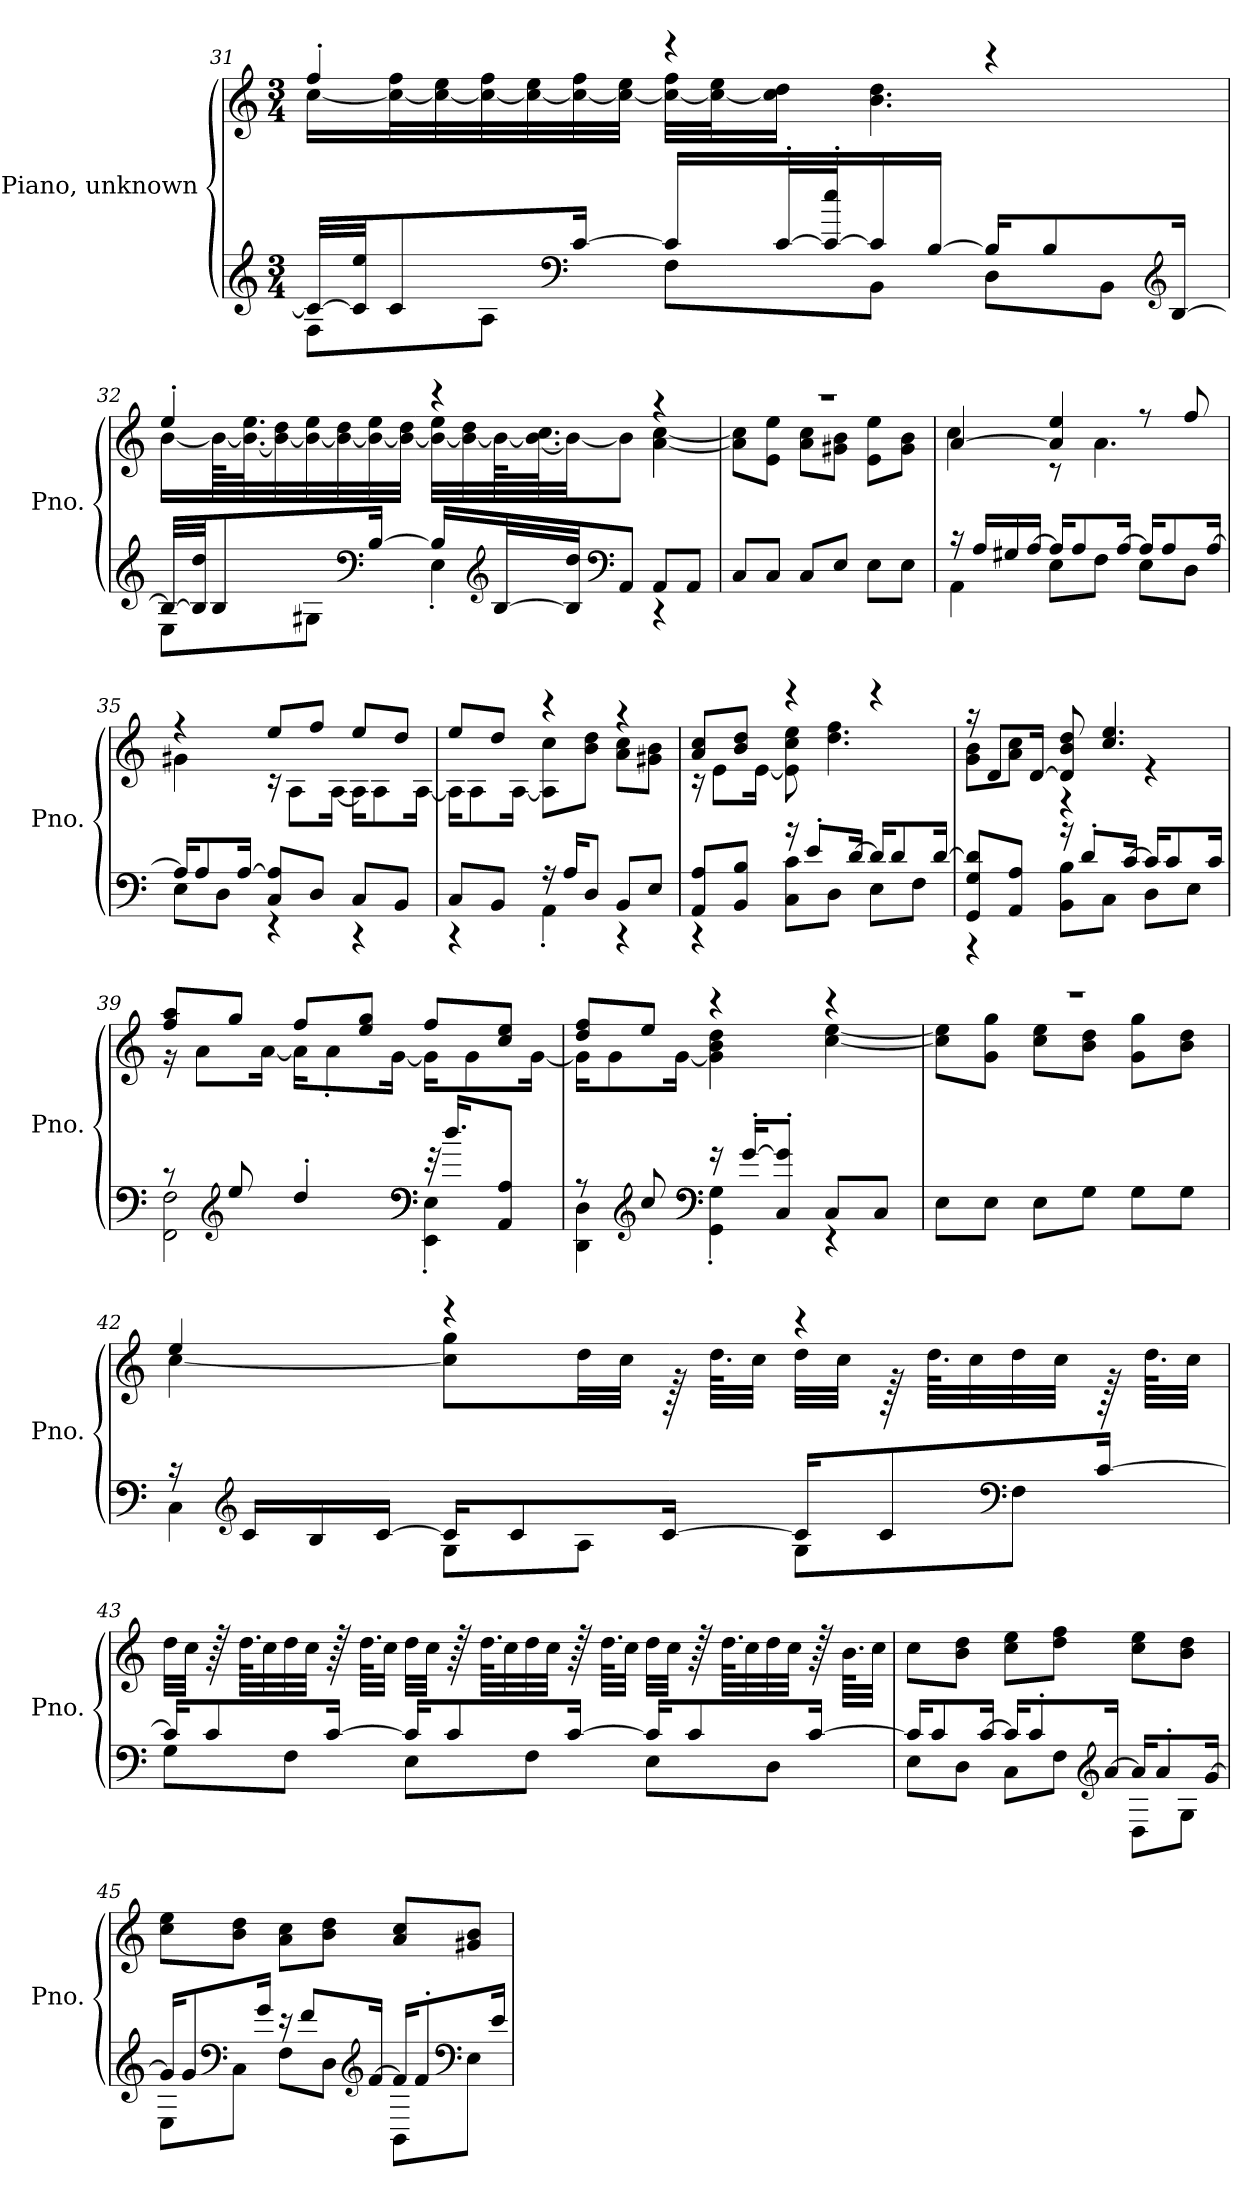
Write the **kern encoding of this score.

**kern	**kern
*part1	*part1
*staff2	*staff1
*I"Piano, unknown	*
*I'Pno.	*
!!LO:PB:g=z
*clefG2	*clefG2
*k[]	*k[]
*M3/4	*M3/4
=31	=31
*^	*^
32c/LLL_	8F\L	4ff'/	[16cc\LL
32c/] 32ee/JJ	.	.	.
8c/	.	.	32cc\_ 32ff\L
.	.	.	32cc\_ 32ee\
.	8A\J	.	32cc\_ 32ff\
.	.	.	32cc\_ 32ee\
*clefF4	*	*	*
[16c/Jk	.	.	32cc\_ 32ff\
.	.	.	32cc\_ 32ee\JJJ
16c/LL]	8F\L	4r	32cc\_ 32ff\LLL
.	.	.	32cc\_ 32ee\J
[32c'/L	.	.	16cc\] 16dd\JJ
32c/_' 32ee/'J	.	.	.
16c/]	8BB\J	.	4.b\ 4.dd\
[16B/JJ	.	.	.
16B/KL]	8D\L	4r	.
8B/	.	.	.
.	8BB\J	.	.
*clefG2	*	*	*
[16B/Jk	.	.	.
!!LO:LB:g=z	!!
=32	=32	=32	=32
32B/LLL_	8E\L	4ee'/	[16b\LL
32B/] 32dd/JJ	.	.	.
8B/	.	.	128b\KLL_
.	.	.	64.b\_ 64.ee\J
.	.	.	32b\_ 32dd\
.	8G#X\J	.	32b\_ 32ee\
.	.	.	32b\_ 32dd\
*clefF4	*	*	*
[16B/Jk	.	.	32b\_ 32ee\
.	.	.	32b\_ 32dd\JJJ
16B/LL]	4E'\	4r	32b\_ 32ee\LLL
.	.	.	32b\_ 32dd\
*clefG2	*	*	*
[32B/L	.	.	128b\KL_
.	.	.	64.b\_ 64.cc\J
32B/] 32dd/JJ	.	.	32b\JJ_
*clefF4	*	*	*
8AA/J	.	.	8b\J]
8AA/L	4r	4r	[4a\ [4cc\
8AA/J	.	.	.
*v	*v	*	*
=33	=33	=33
8C/L	2.r	8a\] 8cc\]L
8C/J	.	8e\ 8ee\J
8C/L	.	8a\ 8cc\L
8E/J	.	8g#X\ 8b\J
8E\L	.	8e\ 8ee\L
8E\J	.	8g#\ 8b\J
!!LO:LB:g=z	!!
=34	=34	=34
*^	*	*
16r	4AA\	[4a/	4cc\
16A/LL	.	.	.
16G#X/	.	.	.
[16A/JJ	.	.	.
16A/KL]	8E\L	4a/] 4ee/	8r
8A/	.	.	.
.	8F\J	.	4.a\
[16A/Jk	.	.	.
16A/KL]	8E\L	8r	.
8A/	.	.	.
.	8D\J	8ff/	.
[16A/Jk	.	.	.
=35	=35	=35	=35
16A/KL]	8E\L	4r	4g#X\
8A/	.	.	.
.	8D\J	.	.
[16A/Jk	.	.	.
8C/ 8A/]L	4r	8ee/L	16r
.	.	.	8A\L
8D/J	.	8ff/J	.
.	.	.	[16A\Jk
8C/L	4r	8ee/L	16A\KL]
.	.	.	8A\
8BB/J	.	8dd/J	.
.	.	.	[16A\Jk
=36	=36	=36	=36
8C/L	4r	8ee/L	16A\KL]
.	.	.	8A\
8BB/J	.	8dd/J	.
.	.	.	[16A\Jk
16r	4AA'\	4r	8A\] 8cc\L
16A/KL	.	.	.
8D/J	.	.	8b\ 8dd\J
8BB/L	4r	4r	8a\ 8cc\L
8E/J	.	.	8g#X\ 8b\J
!!LO:LB:g=z	!!
=37	=37	=37	=37
8AA/ 8A/L	4r	8a/ 8cc/L	16r
.	.	.	8e\L
8BB/ 8B/J	.	8b/ 8dd/J	.
.	.	.	[16e\Jk
16r	8C\ 8c\L	4r	8e\] 8cc\ 8ee\
8e'/L	.	.	.
.	8D\J	.	4.dd\ 4.ff\
[16d/Jk	.	.	.
16d/KL]	8E\L	4r	.
8d/	.	.	.
.	8F\J	.	.
[16d/Jk	.	.	.
=38	=38	=38	=38
8GG/ 8G/ 8d/]L	4r	16r	8g\ 8b\L
.	.	8d/L	.
8AA/ 8A/J	.	.	8a\ 8cc\J
.	.	[16d/Jk	.
16r	8BB\ 8B\L	8d/] 8b/ 8dd/	4r
8d'/L	.	.	.
.	8C\J	4.cc/ 4.ee/	.
[16c/Jk	.	.	.
16c/KL]	8D\L	.	4r
8c/	.	.	.
.	8E\J	.	.
16c/Jk	.	.	.
=39	=39	=39	=39
8r	2FF\ 2F\	8ff/ 8aa/L	16r
.	.	.	8a\L
*clefG2	*	*	*
8ee/	.	8gg/J	.
.	.	.	[16a\Jk
4dd'/	.	8ff/L	16a\KL]
.	.	.	8a'\
.	.	8ee/ 8gg/J	.
.	.	.	[16g\Jk
*clefF4	*	*	*
32r	4EE\' 4E\'	8ff/L	16g\KL]
16.dd/KL	.	.	.
.	.	.	8g\
8AA/ 8A/J	.	8cc/ 8ee/J	.
.	.	.	[16g\Jk
!!LO:LB:g=z	!!
=40	=40	=40	=40
8r	4DD\ 4D\	8dd/ 8ff/L	16g\KL]
.	.	.	8g\
*clefG2	*	*	*
8cc/	.	8ee/J	.
.	.	.	[16g\Jk
*clefF4	*	*	*
16r	4GG\' 4G\'	4r	4g\] 4b\ 4dd\
[16g'/KL	.	.	.
8C/' 8g/]'J	.	.	.
8C/L	4r	4r	[4cc\ [4ee\
8C/J	.	.	.
*v	*v	*	*
=41	=41	=41
8E\L	2.r	8cc\] 8ee\]L
8E\J	.	8g\ 8gg\J
8E\L	.	8cc\ 8ee\L
8G\J	.	8b\ 8dd\J
8G\L	.	8g\ 8gg\L
8G\J	.	8b\ 8dd\J
=42	=42	=42
*^	*	*
16r	4C\	4ee/	[4cc\
*clefG2	*	*	*
16c/LL	.	.	.
16B/	.	.	.
[16c/JJ	.	.	.
16c/KL]	8G\L	4r	8cc\] 8gg\L
8c/	.	.	.
.	8A\J	.	32dd\LL
.	.	.	32cc\JJJ
[16c/Jk	.	.	128r
.	.	.	64.dd\KLLL
.	.	.	32cc\JJJ
16c/KL]	8G\L	4r	32dd\LLL
.	.	.	32cc\JJJ
8c/	.	.	128r
.	.	.	64.dd\KLLL
.	.	.	32cc\
*clefF4	*	*	*
.	8F\J	.	32dd\
.	.	.	32cc\JJJ
[16c/Jk	.	.	128r
.	.	.	64.dd\KLLL
.	.	.	32cc\JJJ
*	*	*v	*v
!!LO:LB:g=z
=43	=43	=43
16c/KL]	8G\L	32dd\LLL
.	.	32cc\JJJ
8c/	.	128r
.	.	64.dd\KLLL
.	.	32cc\
.	8F\J	32dd\
.	.	32cc\JJJ
[16c/Jk	.	128r
.	.	64.dd\KLLL
.	.	32cc\JJJ
16c/KL]	8E\L	32dd\LLL
.	.	32cc\JJJ
8c/	.	128r
.	.	64.dd\KLLL
.	.	32cc\
.	8F\J	32dd\
.	.	32cc\JJJ
[16c/Jk	.	128r
.	.	64.dd\KLLL
.	.	32cc\JJJ
16c/KL]	8E\L	32dd\LLL
.	.	32cc\JJJ
8c/	.	128r
.	.	64.dd\KLLL
.	.	32cc\
.	8D\J	32dd\
.	.	32cc\JJJ
[16c/Jk	.	128r
.	.	64.b\KLLL
.	.	32cc\JJJ
!!LO:PB:g=z
=44	=44	=44
16c/KL]	8E\L	8cc\L
8c/	.	.
.	8D\J	8b\ 8dd\J
[16c/Jk	.	.
16c/KL]	8C\L	8cc\ 8ee\L
8c'/	.	.
.	8F\J	8dd\ 8ff\J
*clefG2	*	*
[16a/Jk	.	.
16a/KL]	8D\L	8cc\ 8ee\L
8a'/	.	.
.	8G\J	8b\ 8dd\J
[16g/Jk	.	.
=45	=45	=45
16g/KL]	8E\L	8cc\ 8ee\L
8g/	.	.
*clefF4	*	*
.	8C\J	8b\ 8dd\J
16g/Jk	.	.
16r	8F\L	8a\ 8cc\L
8f/L	.	.
.	8D\J	8b\ 8dd\J
*clefG2	*	*
[16f/Jk	.	.
16f/KL]	8BB\L	8a/ 8cc/L
8f'/	.	.
*clefF4	*	*
.	8E\J	8g#X/ 8b/J
16e/Jk	.	.
*v	*v	*
=	=
*-	*-
